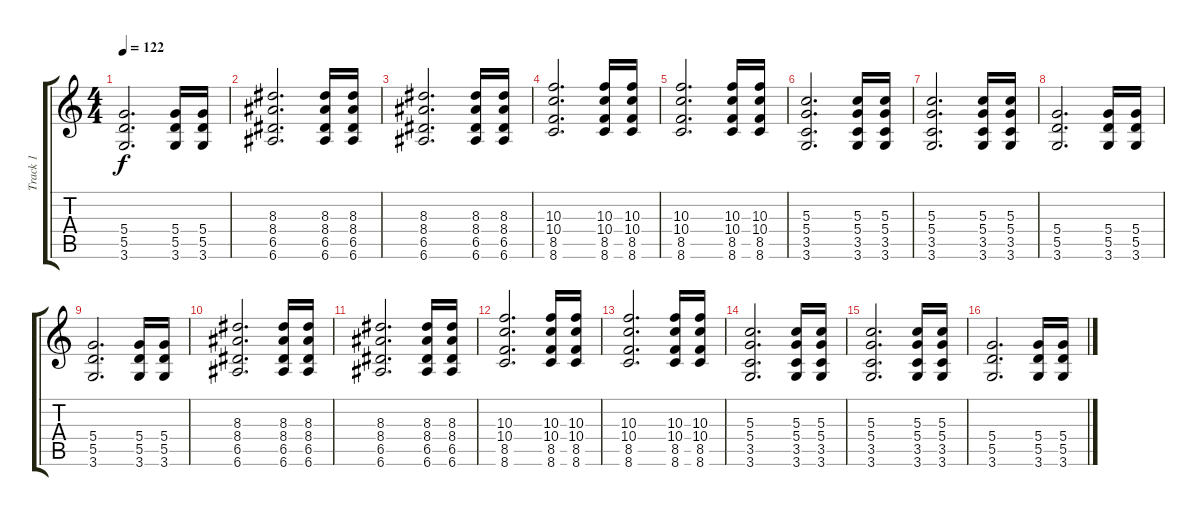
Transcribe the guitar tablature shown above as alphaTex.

\track ("Track 1" "Track 1") {instrument distortionguitar}
\staff {score tabs}
\tuning (E4 B3 G3 D3 A2 E2) {hide}
\ts (4 4)
\tempo 122
\clef g2
\ks c
(5.4 5.5 3.6).2{d dy f} (5.4 5.5 3.6).16 (5.4 5.5 3.6).16 |
(8.3 8.4 6.5 6.6).2{d} (8.3 8.4 6.5 6.6).16 (8.3 8.4 6.5 6.6).16 |
(8.3 8.4 6.5 6.6).2{d} (8.3 8.4 6.5 6.6).16 (8.3 8.4 6.5 6.6).16 |
(10.3 10.4 8.5 8.6).2{d} (10.3 10.4 8.5 8.6).16 (10.3 10.4 8.5 8.6).16 |
(10.3 10.4 8.5 8.6).2{d} (10.3 10.4 8.5 8.6).16 (10.3 10.4 8.5 8.6).16 |
(5.3 5.4 3.5 3.6).2{d} (5.3 5.4 3.5 3.6).16 (5.3 5.4 3.5 3.6).16 |
(5.3 5.4 3.5 3.6).2{d} (5.3 5.4 3.5 3.6).16 (5.3 5.4 3.5 3.6).16 |
(5.4 5.5 3.6).2{d} (5.4 5.5 3.6).16 (5.4 5.5 3.6).16 |
(5.4 5.5 3.6).2{d} (5.4 5.5 3.6).16 (5.4 5.5 3.6).16 |
(8.3 8.4 6.5 6.6).2{d} (8.3 8.4 6.5 6.6).16 (8.3 8.4 6.5 6.6).16 |
(8.3 8.4 6.5 6.6).2{d} (8.3 8.4 6.5 6.6).16 (8.3 8.4 6.5 6.6).16 |
(10.3 10.4 8.5 8.6).2{d} (10.3 10.4 8.5 8.6).16 (10.3 10.4 8.5 8.6).16 |
(10.3 10.4 8.5 8.6).2{d} (10.3 10.4 8.5 8.6).16 (10.3 10.4 8.5 8.6).16 |
(5.3 5.4 3.5 3.6).2{d} (5.3 5.4 3.5 3.6).16 (5.3 5.4 3.5 3.6).16 |
(5.3 5.4 3.5 3.6).2{d} (5.3 5.4 3.5 3.6).16 (5.3 5.4 3.5 3.6).16 |
(5.4 5.5 3.6).2{d} (5.4 5.5 3.6).16 (5.4 5.5 3.6).16
